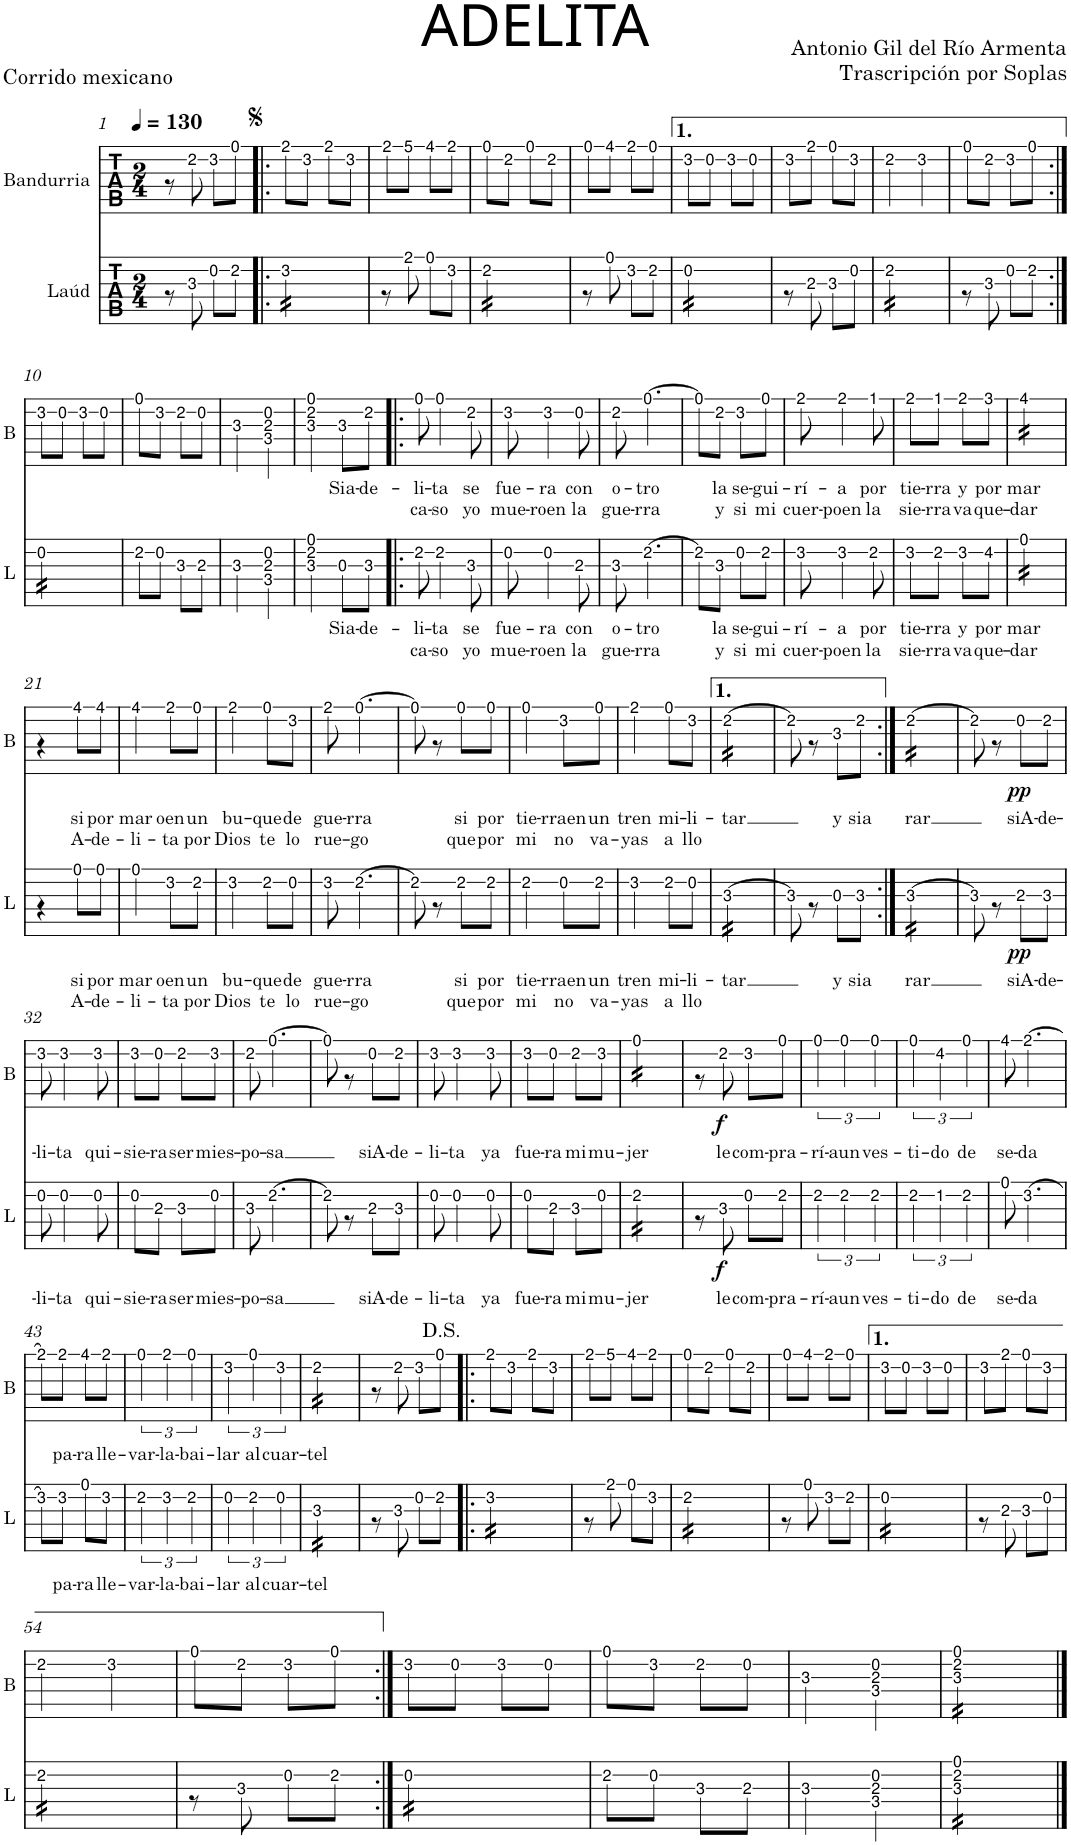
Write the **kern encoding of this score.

**kern	**dynam	**kern	**text	**text	**dynam	**kern	**text	**text	**dynam
*part3	*part3	*part2	*part2	*part2	*part2	*part1	*part1	*part1	*part1
*staff3	*staff3	*staff2	*staff2	*staff2	*staff2	*staff1	*staff1	*staff1	*staff1
*I"Guitarra	*	*I"Laúd	*	*	*	*I"Bandurria	*	*	*
*I'G	*	*I'L	*	*	*	*I'B	*	*	*
*stria6	*	*stria6	*	*	*	*stria6	*	*	*
*	*	*	*	*	*	*	*	*	*
*k[f#c#]	*	*k[f#c#]	*	*	*	*k[f#c#]	*	*	*
*M2/4	*	*M2/4	*	*	*	*M2/4	*	*	*
*MM130	*	*MM130	*	*	*	*MM130	*	*	*
=1	=1	=1	=1	=1	=1	=1	=1	=1	=1
2r	.	8r	.	.	.	8r	.	.	.
.	.	8d\	.	.	.	8ff#\	.	.	.
.	.	8e\L	.	.	.	8gg\L	.	.	.
.	.	8f#\J	.	.	.	8aa\J	.	.	.
=2!|:	=2!|:	=2!|:	=2!|:	=2!|:	=2!|:	=2!|:	=2!|:	=2!|:	=2!|:
8GG\L	.	2g\	.	.	.	8bb\L	.	.	.
8G\ 8d\ 8g\J	.	.	.	.	.	8gg\J	.	.	.
8BB\L	.	.	.	.	.	8bb\L	.	.	.
8G\ 8d\ 8g\J	.	.	.	.	.	8gg\J	.	.	.
=3	=3	=3	=3	=3	=3	=3	=3	=3	=3
8AA\L	.	8r	.	.	.	8bb\L	.	.	.
8G\ 8c#\ 8e\J	.	8b\	.	.	.	8ddd\J	.	.	.
8E\L	.	8a\L	.	.	.	8ccc#\L	.	.	.
8G\ 8c#\ 8e\J	.	8g\J	.	.	.	8bb\J	.	.	.
=4	=4	=4	=4	=4	=4	=4	=4	=4	=4
8D\L	.	2f#\	.	.	.	8aa\L	.	.	.
8A\ 8d\ 8f#\J	.	.	.	.	.	8ff#\J	.	.	.
8AA\L	.	.	.	.	.	8aa\L	.	.	.
8A\ 8d\ 8f#\J	.	.	.	.	.	8ff#\J	.	.	.
=5	=5	=5	=5	=5	=5	=5	=5	=5	=5
8BB\L	.	8r	.	.	.	8aa\L	.	.	.
8A\ 8B\ 8f#\J	.	8a\	.	.	.	8ccc#\J	.	.	.
8FF#\L	.	8g\L	.	.	.	8bb\L	.	.	.
8A\ 8B\ 8f#\J	.	8f#\J	.	.	.	8aa\J	.	.	.
=6	=6	=6	=6	=6	=6	=6	=6	=6	=6
8EE\L	.	2e\	.	.	.	8gg\L	.	.	.
8G\ 8B\ 8e\J	.	.	.	.	.	8ee\J	.	.	.
8BB\L	.	.	.	.	.	8gg\L	.	.	.
8G\ 8B\ 8e\J	.	.	.	.	.	8ee\J	.	.	.
=7	=7	=7	=7	=7	=7	=7	=7	=7	=7
8AA\L	.	8r	.	.	.	8gg\L	.	.	.
8G\ 8c#\ 8e\J	.	8c#\	.	.	.	8bb\J	.	.	.
8E\L	.	8d\L	.	.	.	8aa\L	.	.	.
8G\ 8c#\ 8e\J	.	8e\J	.	.	.	8gg\J	.	.	.
=8	=8	=8	=8	=8	=8	=8	=8	=8	=8
8D\L	.	2f#\	.	.	.	4ff#\	.	.	.
8A\ 8d\ 8f#\J	.	.	.	.	.	.	.	.	.
8AA\L	.	.	.	.	.	4gg\	.	.	.
8A\ 8d\ 8f#\J	.	.	.	.	.	.	.	.	.
=9	=9	=9	=9	=9	=9	=9	=9	=9	=9
8D\L	.	8r	.	.	.	8aa\L	.	.	.
8A\ 8cn\ 8f#\J	.	8d\	.	.	.	8ff#\J	.	.	.
8AA\L	.	8e\L	.	.	.	8gg\L	.	.	.
8A\ 8c\ 8f#\J	.	8f#\J	.	.	.	8aa\J	.	.	.
!!LO:LB:g=z
=10:|!	=10:|!	=10:|!	=10:|!	=10:|!	=10:|!	=10:|!	=10:|!	=10:|!	=10:|!
8EE\L	.	2e\	.	.	.	8gg\L	.	.	.
8G\ 8B\ 8e\J	.	.	.	.	.	8ee\J	.	.	.
8BB\L	.	.	.	.	.	8gg\L	.	.	.
8G\ 8B\ 8e\J	.	.	.	.	.	8ee\J	.	.	.
=11	=11	=11	=11	=11	=11	=11	=11	=11	=11
8AA\L	.	8f#\L	.	.	.	8aa\L	.	.	.
8G\ 8c#\ 8e\J	.	8e\J	.	.	.	8gg\J	.	.	.
8E\L	.	8d\L	.	.	.	8ff#\L	.	.	.
8G\ 8c#\ 8e\J	.	8c#\J	.	.	.	8ee\J	.	.	.
=12	=12	=12	=12	=12	=12	=12	=12	=12	=12
4D 4A 4d 4f#	.	4d\	.	.	.	4dd\	.	.	.
4E^ 4A^ 4c#^ 4e^	.	4A\ 4c#\ 4e\	.	.	.	4a\ 4cc#\ 4ee\	.	.	.
=13	=13	=13	=13	=13	=13	=13	=13	=13	=13
4D^ 4A^ 4d^ 4f#^	.	4d\ 4f#\ 4a\	.	.	.	4dd\ 4ff#\ 4aa\	.	.	.
!	!	!	!LO:LY:b	!	!	!	!LO:LY:b	!	!
4r	.	8B\L	Sia-	.	.	8dd\L	Sia-	.	.
!	!	!	!LO:LY:b	!	!	!	!LO:LY:b	!	!
.	.	8d\J	-de-	.	.	8ff#\J	-de-	.	.
=14!|:	=14!|:	=14!|:	=14!|:	=14!|:	=14!|:	=14!|:	=14!|:	=14!|:	=14!|:
!	!	!	!LO:LY:b	!LO:LY:b	!	!	!LO:LY:b	!LO:LY:b	!
8D\L	.	8f#\	-li-	ca-	.	8aa\	-li-	ca-	.
!	!	!	!LO:LY:b	!LO:LY:b	!	!	!LO:LY:b	!LO:LY:b	!
8A\ 8d\ 8f#\J	.	4f#\	-ta	-so	.	4aa\	-ta	-so	.
8AA\L	.	.	.	.	.	.	.	.	.
!	!	!	!LO:LY:b	!LO:LY:b	!	!	!LO:LY:b	!LO:LY:b	!
8A\ 8d\ 8f#\J	.	8d\	se	yo	.	8ff#\	se	yo	.
=15	=15	=15	=15	=15	=15	=15	=15	=15	=15
!	!	!	!LO:LY:b	!LO:LY:b	!	!	!LO:LY:b	!LO:LY:b	!
8AA\L	.	8e\	fue-	mue-	.	8gg\	fue-	mue-	.
!	!	!	!LO:LY:b	!LO:LY:b	!	!	!LO:LY:b	!LO:LY:b	!
8G\ 8c#\ 8e\J	.	4e\	-ra	-roen	.	4gg\	-ra	-roen	.
8E\L	.	.	.	.	.	.	.	.	.
!	!	!	!LO:LY:b	!LO:LY:b	!	!	!LO:LY:b	!LO:LY:b	!
8G\ 8c#\ 8e\J	.	8c#\	con	la	.	8ee\	con	la	.
=16	=16	=16	=16	=16	=16	=16	=16	=16	=16
!	!	!	!LO:LY:b	!LO:LY:b	!	!	!LO:LY:b	!LO:LY:b	!
8D\L	.	8d\	o-	gue-	.	8ff#\	o-	gue-	.
!	!	!	!LO:LY:b	!LO:LY:b	!	!	!LO:LY:b	!LO:LY:b	!
8A\ 8d\ 8f#\J	.	[4.f#\	-tro	-rra	.	[4.aa\	-tro	-rra	.
8AA\L	.	.	.	.	.	.	.	.	.
8A\ 8d\ 8f#\J	.	.	.	.	.	.	.	.	.
=17	=17	=17	=17	=17	=17	=17	=17	=17	=17
8D\L	.	8f#\L]	.	.	.	8aa\L]	.	.	.
!	!	!	!LO:LY:b	!LO:LY:b	!	!	!LO:LY:b	!LO:LY:b	!
8A\ 8cn\ 8f#\J	.	8d\J	la	y	.	8ff#\J	la	y	.
!	!	!	!LO:LY:b	!LO:LY:b	!	!	!LO:LY:b	!LO:LY:b	!
8AA\L	.	8e\L	se-	si	.	8gg\L	se-	si	.
!	!	!	!LO:LY:b	!LO:LY:b	!	!	!LO:LY:b	!LO:LY:b	!
8A\ 8c\ 8f#\J	.	8f#\J	-gui-	mi	.	8aa\J	-gui-	mi	.
=18	=18	=18	=18	=18	=18	=18	=18	=18	=18
!	!	!	!LO:LY:b	!LO:LY:b	!	!	!LO:LY:b	!LO:LY:b	!
8GG\L	.	8g\	-rí-	cuer-	.	8bb\	-rí-	cuer-	.
!	!	!	!LO:LY:b	!LO:LY:b	!	!	!LO:LY:b	!LO:LY:b	!
8G\ 8d\ 8g\J	.	4g\	-a	-poen	.	4bb\	-a	-poen	.
8BB\L	.	.	.	.	.	.	.	.	.
!	!	!	!LO:LY:b	!LO:LY:b	!	!	!LO:LY:b	!LO:LY:b	!
8G\ 8d\ 8g\J	.	8f#\	por	la	.	8aa#X\	por	la	.
=19	=19	=19	=19	=19	=19	=19	=19	=19	=19
!	!	!	!LO:LY:b	!LO:LY:b	!	!	!LO:LY:b	!LO:LY:b	!
8GG\L	.	8g\L	tie-	sie-	.	8bb\L	tie-	sie-	.
!	!	!	!LO:LY:b	!LO:LY:b	!	!	!LO:LY:b	!LO:LY:b	!
8G\ 8d\ 8g\J	.	8f#\J	-rra	-rra	.	8aa#\J	-rra	-rra	.
!	!	!	!LO:LY:b	!LO:LY:b	!	!	!LO:LY:b	!LO:LY:b	!
8BB\L	.	8g\L	y	va	.	8bb\L	y	va	.
!	!	!	!LO:LY:b	!LO:LY:b	!	!	!LO:LY:b	!LO:LY:b	!
8G\ 8d\ 8g\J	.	8g#X\J	por	que-	.	8cccn\J	por	que-	.
=20	=20	=20	=20	=20	=20	=20	=20	=20	=20
!	!	!	!LO:LY:b	!LO:LY:b	!	!	!LO:LY:b	!LO:LY:b	!
8AA\L	.	2a\	mar	-dar	.	2ccc#\	mar	-dar	.
8G\ 8c#\ 8e\J	.	.	.	.	.	.	.	.	.
8EE\L	.	.	.	.	.	.	.	.	.
8G\ 8c#\ 8e\J	.	.	.	.	.	.	.	.	.
!!LO:LB:g=z
=21	=21	=21	=21	=21	=21	=21	=21	=21	=21
8AA\L	.	4r	.	.	.	4r	.	.	.
8G\ 8c#\ 8e\J	.	.	.	.	.	.	.	.	.
!	!	!	!LO:LY:b	!LO:LY:b	!	!	!LO:LY:b	!LO:LY:b	!
8EE\L	.	8a\L	si	A-	.	8ccc#\L	si	A-	.
!	!	!	!LO:LY:b	!LO:LY:b	!	!	!LO:LY:b	!LO:LY:b	!
8G\ 8c#\ 8e\J	.	8a\J	por	-de-	.	8ccc#\J	por	-de-	.
=22	=22	=22	=22	=22	=22	=22	=22	=22	=22
!	!	!	!LO:LY:b	!LO:LY:b	!	!	!LO:LY:b	!LO:LY:b	!
8AA\L	.	4a\	mar	-li-	.	4ccc#\	mar	-li-	.
8G\ 8c#\ 8e\J	.	.	.	.	.	.	.	.	.
!	!	!	!LO:LY:b	!LO:LY:b	!	!	!LO:LY:b	!LO:LY:b	!
8EE\L	.	8g\L	oen	-ta	.	8bb\L	oen	-ta	.
!	!	!	!LO:LY:b	!LO:LY:b	!	!	!LO:LY:b	!LO:LY:b	!
8G\ 8c#\ 8e\J	.	8f#\J	un	por	.	8aa\J	un	por	.
=23	=23	=23	=23	=23	=23	=23	=23	=23	=23
!	!	!	!LO:LY:b	!LO:LY:b	!	!	!LO:LY:b	!LO:LY:b	!
8AA\L	.	4g\	bu-	Dios	.	4bb\	bu-	Dios	.
8G\ 8c#\ 8e\J	.	.	.	.	.	.	.	.	.
!	!	!	!LO:LY:b	!LO:LY:b	!	!	!LO:LY:b	!LO:LY:b	!
8EE\L	.	8f#\L	-que	te	.	8aa\L	-que	te	.
!	!	!	!LO:LY:b	!LO:LY:b	!	!	!LO:LY:b	!LO:LY:b	!
8G\ 8c#\ 8e\J	.	8e\J	de	lo	.	8gg\J	de	lo	.
=24	=24	=24	=24	=24	=24	=24	=24	=24	=24
!	!	!	!LO:LY:b	!LO:LY:b	!	!	!LO:LY:b	!LO:LY:b	!
8D\L	.	8g\	gue-	rue-	.	8bb\	gue-	rue-	.
!	!	!	!LO:LY:b	!LO:LY:b	!	!	!LO:LY:b	!LO:LY:b	!
8A\ 8d\ 8f#\J	.	[4.f#\	-rra	-go	.	[4.aa\	-rra	-go	.
8AA\L	.	.	.	.	.	.	.	.	.
8A\ 8d\ 8f#\J	.	.	.	.	.	.	.	.	.
=25	=25	=25	=25	=25	=25	=25	=25	=25	=25
8BB\L	.	8f#\]	.	.	.	8aa\]	.	.	.
8A\ 8B\ 8f#\J	.	8r	.	.	.	8r	.	.	.
!	!	!	!LO:LY:b	!LO:LY:b	!	!	!LO:LY:b	!LO:LY:b	!
8FF#\L	.	8f#\L	si	que	.	8aa\L	si	que	.
!	!	!	!LO:LY:b	!LO:LY:b	!	!	!LO:LY:b	!LO:LY:b	!
8A\ 8B\ 8f#\J	.	8f#\J	por	por	.	8aa\J	por	por	.
=26	=26	=26	=26	=26	=26	=26	=26	=26	=26
!	!	!	!LO:LY:b	!LO:LY:b	!	!	!LO:LY:b	!LO:LY:b	!
8EE\L	.	4f#\	tie-	mi	.	4aa\	tie-	mi	.
8G\ 8B\ 8e\J	.	.	.	.	.	.	.	.	.
!	!	!	!LO:LY:b	!LO:LY:b	!	!	!LO:LY:b	!LO:LY:b	!
8BB\L	.	8e\L	-rraen	no	.	8gg\L	-rraen	no	.
!	!	!	!LO:LY:b	!LO:LY:b	!	!	!LO:LY:b	!LO:LY:b	!
8G\ 8B\ 8e\J	.	8f#\J	un	va-	.	8aa\J	un	va-	.
=27	=27	=27	=27	=27	=27	=27	=27	=27	=27
!	!	!	!LO:LY:b	!LO:LY:b	!	!	!LO:LY:b	!LO:LY:b	!
8AA\L	.	4g\	tren	-yas	.	4bb\	tren	-yas	.
8G\ 8c#\ 8e\J	.	.	.	.	.	.	.	.	.
!	!	!	!LO:LY:b	!LO:LY:b	!	!	!LO:LY:b	!LO:LY:b	!
8E\L	.	8f#\L	mi-	a	.	8aa\L	mi-	a	.
!	!	!	!LO:LY:b	!LO:LY:b	!	!	!LO:LY:b	!LO:LY:b	!
8G\ 8c#\ 8e\J	.	8e\J	-li-	llo	.	8gg\J	-li-	llo	.
=28	=28	=28	=28	=28	=28	=28	=28	=28	=28
!	!	!	!LO:LY:b	!	!	!	!LO:LY:b	!	!
8D\L	.	[2d\	-tar	.	.	[2ff#\	-tar	.	.
8A\ 8d\ 8f#\J	.	.	.	.	.	.	.	.	.
8AA\L	.	.	.	.	.	.	.	.	.
8A\ 8d\ 8f#\J	.	.	.	.	.	.	.	.	.
=29	=29	=29	=29	=29	=29	=29	=29	=29	=29
8D\L	.	8d\]	.	.	.	8ff#\]	.	.	.
8A\ 8d\ 8f#\J	.	8r	.	.	.	8r	.	.	.
!	!	!	!LO:LY:b	!	!	!	!LO:LY:b	!	!
8AA\L	.	8B\L	y	.	.	8dd\L	y	.	.
!	!	!	!LO:LY:b	!	!	!	!LO:LY:b	!	!
8A\ 8d\ 8f#\J	.	8d\J	sia	.	.	8ff#\J	sia	.	.
=30:|!	=30:|!	=30:|!	=30:|!	=30:|!	=30:|!	=30:|!	=30:|!	=30:|!	=30:|!
!	!	!	!LO:LY:b	!	!	!	!LO:LY:b	!	!
8D\L	.	[2d\	rar	.	.	[2ff#\	rar	.	.
8A\ 8d\ 8f#\J	.	.	.	.	.	.	.	.	.
8AA\L	.	.	.	.	.	.	.	.	.
8A\ 8d\ 8f#\J	.	.	.	.	.	.	.	.	.
=31	=31	=31	=31	=31	=31	=31	=31	=31	=31
!	!LO:DY:b	!	!	!	!	!	!	!	!
8AA\L	pp	8d\]	.	.	.	8ff#\]	.	.	.
8A\ 8cn\ 8f#\J	.	8r	.	.	.	8r	.	.	.
!	!	!	!LO:LY:b	!	!LO:DY:b	!	!LO:LY:b	!	!LO:DY:b
8D\L	.	8c#\L	siA-	.	pp	8ee\L	siA-	.	pp
!	!	!	!LO:LY:b	!	!	!	!LO:LY:b	!	!
8A\ 8c\ 8f#\J	.	8d\J	-de-	.	.	8ff#\J	-de-	.	.
!!LO:LB:g=z
=32	=32	=32	=32	=32	=32	=32	=32	=32	=32
!	!	!	!LO:LY:b	!	!	!	!LO:LY:b	!	!
8GG\L	.	8e\	-li-	.	.	8gg\	-li-	.	.
!	!	!	!LO:LY:b	!	!	!	!LO:LY:b	!	!
8G\ 8d\ 8g\J	.	4e\	-ta	.	.	4gg\	-ta	.	.
8BB\L	.	.	.	.	.	.	.	.	.
!	!	!	!LO:LY:b	!	!	!	!LO:LY:b	!	!
8G\ 8d\ 8g\J	.	8e\	qui-	.	.	8gg\	qui-	.	.
=33	=33	=33	=33	=33	=33	=33	=33	=33	=33
!	!	!	!LO:LY:b	!	!	!	!LO:LY:b	!	!
8E\L	.	8e\L	-sie-	.	.	8gg\L	-sie-	.	.
!	!	!	!LO:LY:b	!	!	!	!LO:LY:b	!	!
8G\ 8c#\ 8e\J	.	8c#\J	-ra	.	.	8ee\J	-ra	.	.
!	!	!	!LO:LY:b	!	!	!	!LO:LY:b	!	!
8AA\L	.	8d\L	ser	.	.	8ff#\L	ser	.	.
!	!	!	!LO:LY:b	!	!	!	!LO:LY:b	!	!
8G\ 8c#\ 8e\J	.	8e\J	mies-	.	.	8gg\J	mies-	.	.
=34	=34	=34	=34	=34	=34	=34	=34	=34	=34
!	!	!	!LO:LY:b	!	!	!	!LO:LY:b	!	!
8D\L	.	8d\	-po-	.	.	8ff#\	-po-	.	.
!	!	!	!LO:LY:b	!	!	!	!LO:LY:b	!	!
8A\ 8d\ 8f#\J	.	[4.f#\	-sa	.	.	[4.aa\	-sa	.	.
8AA\L	.	.	.	.	.	.	.	.	.
8A\ 8d\ 8f#\J	.	.	.	.	.	.	.	.	.
=35	=35	=35	=35	=35	=35	=35	=35	=35	=35
8GG\L	.	8f#\]	.	.	.	8aa\]	.	.	.
8G\ 8d\ 8g\J	.	8r	.	.	.	8r	.	.	.
!	!	!	!LO:LY:b	!	!	!	!LO:LY:b	!	!
8BB\L	.	8c#\L	siA-	.	.	8ee\L	siA-	.	.
!	!	!	!LO:LY:b	!	!	!	!LO:LY:b	!	!
8G\ 8d\ 8g\J	.	8d\J	-de-	.	.	8ff#\J	-de-	.	.
=36	=36	=36	=36	=36	=36	=36	=36	=36	=36
!	!	!	!LO:LY:b	!	!	!	!LO:LY:b	!	!
8GG	.	8e\	-li-	.	.	8gg\	-li-	.	.
!	!	!	!LO:LY:b	!	!	!	!LO:LY:b	!	!
4G 4d 4g	.	4e\	-ta	.	.	4gg\	-ta	.	.
!	!	!	!LO:LY:b	!	!	!	!LO:LY:b	!	!
8G 8d 8g	.	8e\	ya	.	.	8gg\	ya	.	.
=37	=37	=37	=37	=37	=37	=37	=37	=37	=37
!	!	!	!LO:LY:b	!	!	!	!LO:LY:b	!	!
8E\L	.	8e\L	fue-	.	.	8gg\L	fue-	.	.
!	!	!	!LO:LY:b	!	!	!	!LO:LY:b	!	!
8G\ 8c#\ 8e\J	.	8c#\J	-ra	.	.	8ee\J	-ra	.	.
!	!	!	!LO:LY:b	!	!	!	!LO:LY:b	!	!
8AA\L	.	8d\L	mi	.	.	8ff#\L	mi	.	.
!	!	!	!LO:LY:b	!	!	!	!LO:LY:b	!	!
8G\ 8c#\ 8e\J	.	8e\J	mu-	.	.	8gg\J	mu-	.	.
=38	=38	=38	=38	=38	=38	=38	=38	=38	=38
!	!	!	!LO:LY:b	!	!	!	!LO:LY:b	!	!
8D\L	.	2f#\	-jer	.	.	2aa\	-jer	.	.
8A\ 8d\ 8f#\J	.	.	.	.	.	.	.	.	.
8AA\L	.	.	.	.	.	.	.	.	.
8A\ 8d\ 8f#\J	.	.	.	.	.	.	.	.	.
=39	=39	=39	=39	=39	=39	=39	=39	=39	=39
8D\L	.	8r	.	.	.	8r	.	.	.
!	!	!	!LO:LY:b	!	!LO:DY:b	!	!LO:LY:b	!	!LO:DY:b
8A\ 8d\ 8f#\J	.	8d\	le	.	f	8ff#\	le	.	f
!	!	!	!LO:LY:b	!	!	!	!LO:LY:b	!	!
8AA\L	.	8e\L	com-	.	.	8gg\L	com-	.	.
!	!	!	!LO:LY:b	!	!	!	!LO:LY:b	!	!
8A\ 8d\ 8f#\J	.	8f#\J	-pra-	.	.	8aa\J	-pra-	.	.
=40	=40	=40	=40	=40	=40	=40	=40	=40	=40
!	!	!	!LO:LY:b	!	!	!	!LO:LY:b	!	!
8D\L	.	6f#\	-rí-	.	.	6aa\	-rí-	.	.
8A\ 8cn\ 8f#\J	.	.	.	.	.	.	.	.	.
!	!	!	!LO:LY:b	!	!	!	!LO:LY:b	!	!
.	.	6f#\	-aun	.	.	6aa\	-aun	.	.
8AA\L	.	.	.	.	.	.	.	.	.
!	!	!	!LO:LY:b	!	!	!	!LO:LY:b	!	!
.	.	6f#\	ves-	.	.	6aa\	ves-	.	.
8A\ 8c\ 8f#\J	.	.	.	.	.	.	.	.	.
=41	=41	=41	=41	=41	=41	=41	=41	=41	=41
!	!	!	!LO:LY:b	!	!	!	!LO:LY:b	!	!
8D\L	.	6f#\	-ti-	.	.	6aa\	-ti-	.	.
8A\ 8cn\ 8f#\J	.	.	.	.	.	.	.	.	.
!	!	!	!LO:LY:b	!	!	!	!LO:LY:b	!	!
.	.	6fn\	-do	.	.	6gg#X\	-do	.	.
8AA\L	.	.	.	.	.	.	.	.	.
!	!	!	!LO:LY:b	!	!	!	!LO:LY:b	!	!
.	.	6f#X\	de	.	.	6aa\	de	.	.
8A\ 8c\ 8f#\J	.	.	.	.	.	.	.	.	.
=42	=42	=42	=42	=42	=42	=42	=42	=42	=42
!	!	!	!LO:LY:b	!	!	!	!LO:LY:b	!	!
8GG\L	.	8a\	se-	.	.	8ccc#\	se-	.	.
!	!	!	!LO:LY:b	!	!	!	!LO:LY:b	!	!
8G\ 8d\ 8g\J	.	[4.g\	-da	.	.	[4.bb\	-da	.	.
8BB\L	.	.	.	.	.	.	.	.	.
8G\ 8d\ 8g\J	.	.	.	.	.	.	.	.	.
!!LO:LB:g=z
=43	=43	=43	=43	=43	=43	=43	=43	=43	=43
8GG\L	.	8g\L]	.	.	.	8bb\L]	.	.	.
!	!	!	!LO:LY:b	!	!	!	!LO:LY:b	!	!
8G\ 8d\ 8g\J	.	8g\J	pa-	.	.	8bb\J	pa-	.	.
!	!	!	!LO:LY:b	!	!	!	!LO:LY:b	!	!
8BB\L	.	8a\L	-ra	.	.	8ccc#\L	-ra	.	.
!	!	!	!LO:LY:b	!	!	!	!LO:LY:b	!	!
8G\ 8d\ 8g\J	.	8g\J	lle-	.	.	8bb\J	lle-	.	.
=44	=44	=44	=44	=44	=44	=44	=44	=44	=44
!	!	!	!LO:LY:b	!	!	!	!LO:LY:b	!	!
8D\L	.	6f#\	-var-	.	.	6aa\	-var-	.	.
8A\ 8d\ 8f#\J	.	.	.	.	.	.	.	.	.
!	!	!	!LO:LY:b	!	!	!	!LO:LY:b	!	!
.	.	6g\	-la-	.	.	6bb\	-la-	.	.
8AA\L	.	.	.	.	.	.	.	.	.
!	!	!	!LO:LY:b	!	!	!	!LO:LY:b	!	!
.	.	6f#\	-bai-	.	.	6aa\	-bai-	.	.
8A\ 8d\ 8f#\J	.	.	.	.	.	.	.	.	.
=45	=45	=45	=45	=45	=45	=45	=45	=45	=45
!	!	!	!LO:LY:b	!	!	!	!LO:LY:b	!	!
8E\L	.	6e\	-lar	.	.	6gg\	-lar	.	.
8G\ 8c#\ 8e\J	.	.	.	.	.	.	.	.	.
!	!	!	!LO:LY:b	!	!	!	!LO:LY:b	!	!
.	.	6f#\	al	.	.	6aa\	al	.	.
8AA\L	.	.	.	.	.	.	.	.	.
!	!	!	!LO:LY:b	!	!	!	!LO:LY:b	!	!
.	.	6e\	cuar-	.	.	6gg\	cuar-	.	.
8G\ 8c#\ 8e\J	.	.	.	.	.	.	.	.	.
=46	=46	=46	=46	=46	=46	=46	=46	=46	=46
!	!	!	!LO:LY:b	!	!	!	!LO:LY:b	!	!
8D\L	.	2d\	-tel	.	.	2ff#\	-tel	.	.
8A\ 8d\ 8f#\J	.	.	.	.	.	.	.	.	.
8AA\L	.	.	.	.	.	.	.	.	.
8A\ 8d\ 8f#\J	.	.	.	.	.	.	.	.	.
=47	=47	=47	=47	=47	=47	=47	=47	=47	=47
8D\L	.	8r	.	.	.	8r	.	.	.
8A\ 8d\ 8f#\J	.	8d\	.	.	.	8ff#\	.	.	.
8AA\L	.	8e\L	.	.	.	8gg\L	.	.	.
8A\ 8d\ 8f#\J	.	8f#\J	.	.	.	8aa\J	.	.	.
=48!|:	=48!|:	=48!|:	=48!|:	=48!|:	=48!|:	=48!|:	=48!|:	=48!|:	=48!|:
8GG\L	.	2g\	.	.	.	8bb\L	.	.	.
8G\ 8d\ 8g\J	.	.	.	.	.	8gg\J	.	.	.
8BB\L	.	.	.	.	.	8bb\L	.	.	.
8G\ 8d\ 8g\J	.	.	.	.	.	8gg\J	.	.	.
=49	=49	=49	=49	=49	=49	=49	=49	=49	=49
8AA\L	.	8r	.	.	.	8bb\L	.	.	.
8G\ 8c#\ 8e\J	.	8b\	.	.	.	8ddd\J	.	.	.
8E\L	.	8a\L	.	.	.	8ccc#\L	.	.	.
8G\ 8c#\ 8e\J	.	8g\J	.	.	.	8bb\J	.	.	.
=50	=50	=50	=50	=50	=50	=50	=50	=50	=50
8D\L	.	2f#\	.	.	.	8aa\L	.	.	.
8A\ 8d\ 8f#\J	.	.	.	.	.	8ff#\J	.	.	.
8AA\L	.	.	.	.	.	8aa\L	.	.	.
8A\ 8d\ 8f#\J	.	.	.	.	.	8ff#\J	.	.	.
=51	=51	=51	=51	=51	=51	=51	=51	=51	=51
8BB\L	.	8r	.	.	.	8aa\L	.	.	.
8A\ 8B\ 8f#\J	.	8a\	.	.	.	8ccc#\J	.	.	.
8FF#\L	.	8g\L	.	.	.	8bb\L	.	.	.
8A\ 8B\ 8f#\J	.	8f#\J	.	.	.	8aa\J	.	.	.
=52	=52	=52	=52	=52	=52	=52	=52	=52	=52
8EE\L	.	2e\	.	.	.	8gg\L	.	.	.
8G\ 8B\ 8e\J	.	.	.	.	.	8ee\J	.	.	.
8BB\L	.	.	.	.	.	8gg\L	.	.	.
8G\ 8B\ 8e\J	.	.	.	.	.	8ee\J	.	.	.
=53	=53	=53	=53	=53	=53	=53	=53	=53	=53
8AA\L	.	8r	.	.	.	8gg\L	.	.	.
8G\ 8c#\ 8e\J	.	8c#\	.	.	.	8bb\J	.	.	.
8E\L	.	8d\L	.	.	.	8aa\L	.	.	.
8G\ 8c#\ 8e\J	.	8e\J	.	.	.	8gg\J	.	.	.
!!LO:LB:g=z
=54	=54	=54	=54	=54	=54	=54	=54	=54	=54
8D\L	.	2f#\	.	.	.	4ff#\	.	.	.
8A\ 8d\ 8f#\J	.	.	.	.	.	.	.	.	.
8AA\L	.	.	.	.	.	4gg\	.	.	.
8A\ 8d\ 8f#\J	.	.	.	.	.	.	.	.	.
=55	=55	=55	=55	=55	=55	=55	=55	=55	=55
8D\L	.	8r	.	.	.	8aa\L	.	.	.
8A\ 8cn\ 8f#\J	.	8d\	.	.	.	8ff#\J	.	.	.
8AA\L	.	8e\L	.	.	.	8gg\L	.	.	.
8A\ 8c\ 8f#\J	.	8f#\J	.	.	.	8aa\J	.	.	.
=56:|!	=56:|!	=56:|!	=56:|!	=56:|!	=56:|!	=56:|!	=56:|!	=56:|!	=56:|!
8EE\L	.	2e\	.	.	.	8gg\L	.	.	.
8G\ 8B\ 8e\J	.	.	.	.	.	8ee\J	.	.	.
8BB\L	.	.	.	.	.	8gg\L	.	.	.
8G\ 8B\ 8e\J	.	.	.	.	.	8ee\J	.	.	.
=57	=57	=57	=57	=57	=57	=57	=57	=57	=57
8AA\L	.	8f#\L	.	.	.	8aa\L	.	.	.
8G\ 8c#\ 8e\J	.	8e\J	.	.	.	8gg\J	.	.	.
8E\L	.	8d\L	.	.	.	8ff#\L	.	.	.
8G\ 8c#\ 8e\J	.	8c#\J	.	.	.	8ee\J	.	.	.
=58	=58	=58	=58	=58	=58	=58	=58	=58	=58
4D 4A 4d 4f#	.	4d\	.	.	.	4dd\	.	.	.
4E^ 4A^ 4c#^ 4e^	.	4A\ 4c#\ 4e\	.	.	.	4a\ 4cc#\ 4ee\	.	.	.
=59	=59	=59	=59	=59	=59	=59	=59	=59	=59
4D^ 4A^ 4d^ 4f#^	.	2d\ 2f#\ 2a\	.	.	.	2dd\ 2ff#\ 2aa\	.	.	.
4r	.	.	.	.	.	.	.	.	.
==	==	==	==	==	==	==	==	==	==
*-	*-	*-	*-	*-	*-	*-	*-	*-	*-
